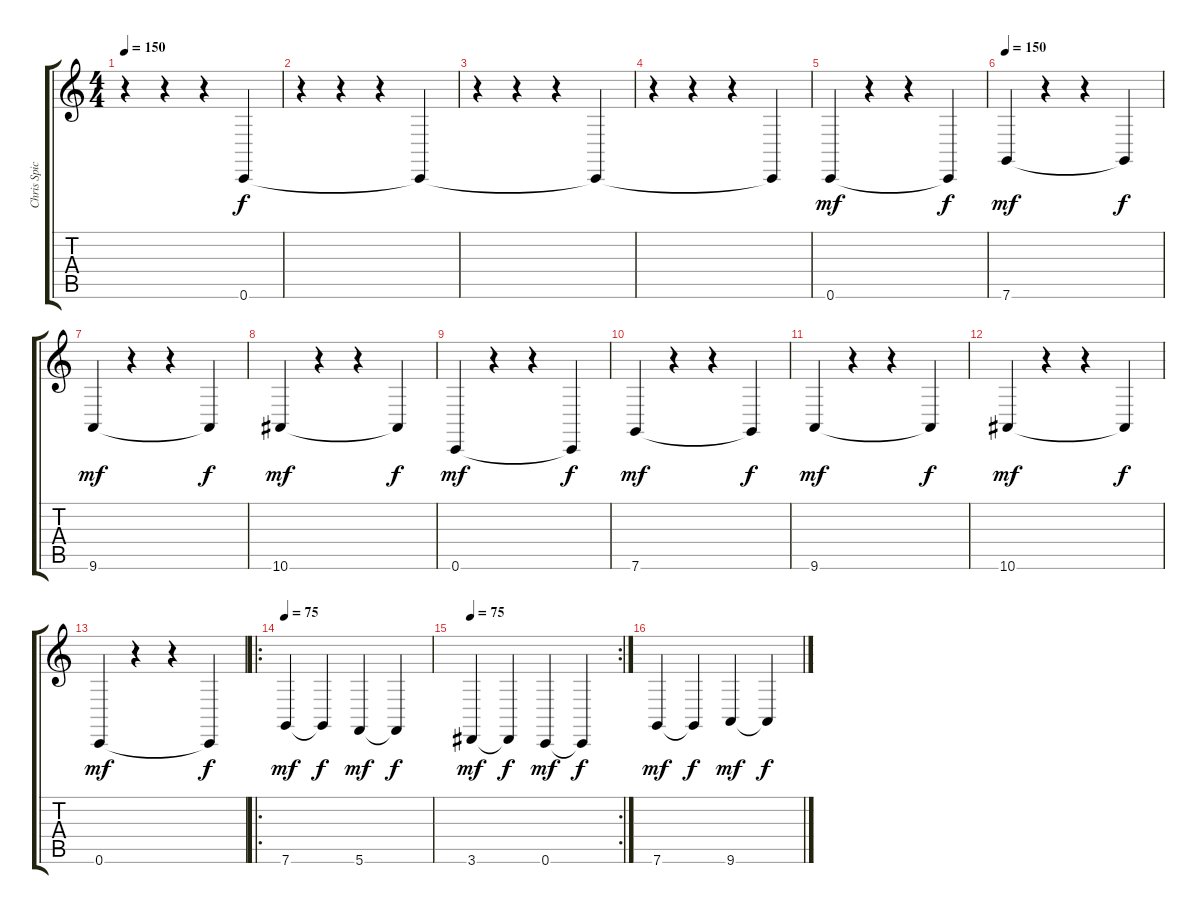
\track ("Chris Spicuzza" "Chris Spic") {instrument pad2warm}
\staff {score tabs}
\tuning (D4 A3 F3 C3 G2 C2) {hide}
\ts (4 4)
\tempo 150
\clef g2
\ks c
r.4{dy f} r.4 r.4 0.6{t}.4 |
r.4 r.4 r.4 0.6{t}.4 |
r.4 r.4 r.4 0.6{t}.4 |
r.4 r.4 r.4 0.6{t}.4 |
0.6.4{dy mf} r.4 r.4 0.6{t}.4{dy f} |
\tempo 150
7.6.4{dy mf} r.4 r.4 7.6{t}.4{dy f} |
9.6.4{dy mf} r.4 r.4 9.6{t}.4{dy f} |
10.6.4{dy mf} r.4 r.4 10.6{t}.4{dy f} |
0.6.4{dy mf} r.4 r.4 0.6{t}.4{dy f} |
7.6.4{dy mf} r.4 r.4 7.6{t}.4{dy f} |
9.6.4{dy mf} r.4 r.4 9.6{t}.4{dy f} |
10.6.4{dy mf} r.4 r.4 10.6{t}.4{dy f} |
0.6.4{dy mf} r.4 r.4 0.6{t}.4{dy f} |
\ro
\tempo 75
7.6.4{dy mf} 7.6{t}.4{dy f} 5.6.4{dy mf} 5.6{t}.4{dy f} |
\rc 2
\tempo 75
3.6.4{dy mf} 3.6{t}.4{dy f} 0.6.4{dy mf} 0.6{t}.4{dy f} |
7.6.4{dy mf} 7.6{t}.4{dy f} 9.6.4{dy mf} 9.6{t}.4{dy f}
